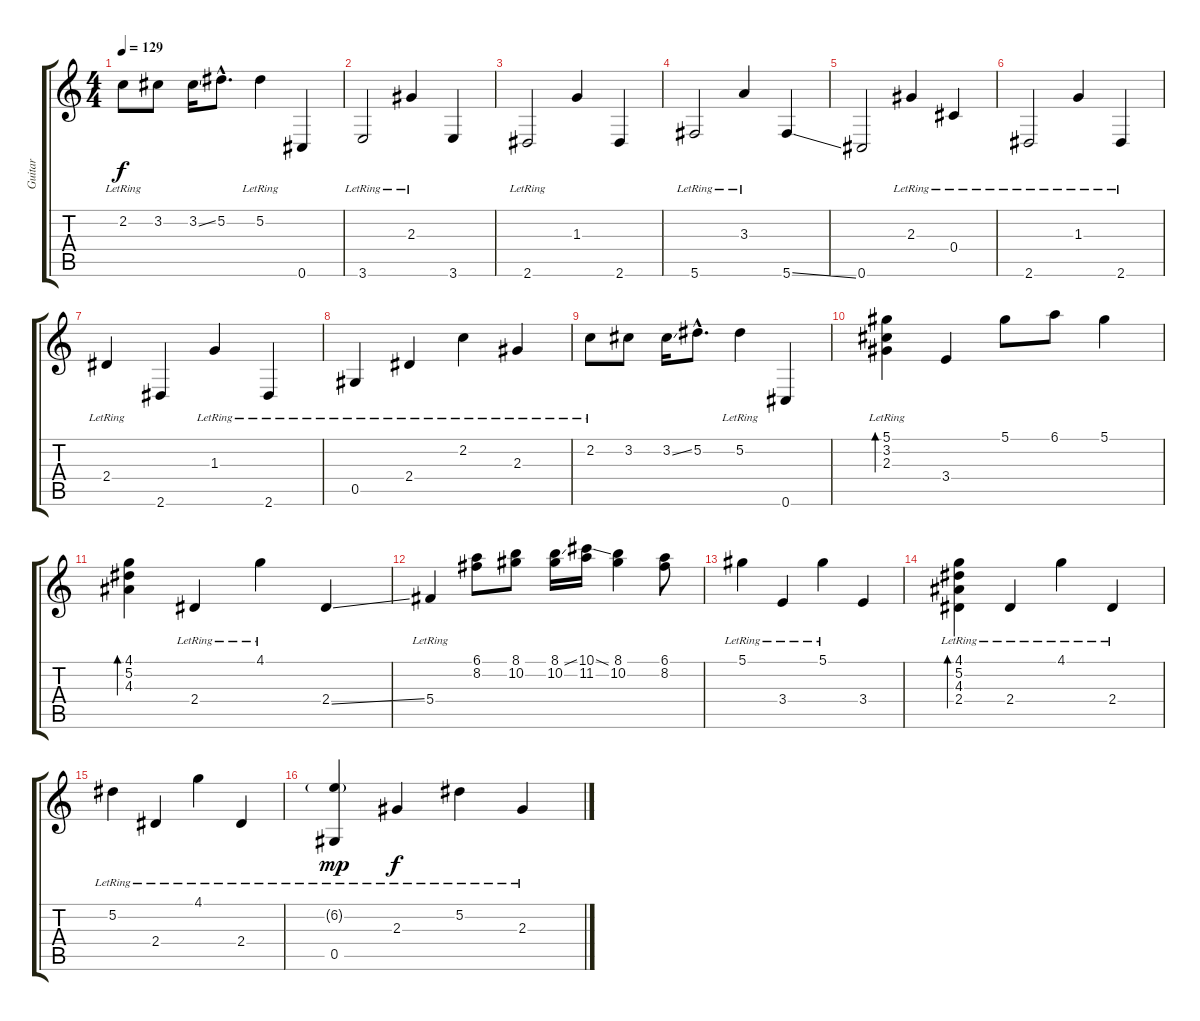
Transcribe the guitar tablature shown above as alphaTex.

\track ("Guitar" "Guitar") {instrument electricguitarclean}
\staff {score tabs}
\tuning (Eb4 Bb3 Gb3 Db3 Ab2 Db2) {hide}
\ts (4 4)
\tempo 129
\clef g2
\ks c
2.2{lr}.8{dy f} 3.2.8 3.2{ss}.16 5.2{hac}.8{d} 5.2{lr}.4 0.6.4 |
3.6{lr}.2 2.3{lr}.4 3.6.4 |
2.6{lr}.2 1.3.4 2.6.4 |
5.6{lr}.2 3.3{lr}.4 5.6{ss}.4 |
0.6.2 2.3{lr}.4 0.4{lr}.4 |
2.6{lr}.2 1.3{lr}.4 2.6{lr}.4 |
2.4{lr}.4 2.6.4 1.3{lr}.4 2.6{lr}.4 |
0.5{lr}.4 2.4{lr}.4 2.2{lr}.4 2.3{lr}.4 |
2.2{lr}.8 3.2.8 3.2{ss}.16 5.2{hac}.8{d} 5.2{lr}.4 0.6.4 |
(5.1{lr} 3.2{lr} 2.3{lr}).4{bd 120} 3.4.4 5.1.8 6.1.8 5.1.4 |
(4.1 5.2 4.3).4{bd 120} 2.4{lr}.4 4.1{lr}.4 2.4{ss}.4 |
5.4{lr}.4 (6.1 8.2).8 (8.1 10.2).8 (8.1{ss} 10.2).16 (10.1{ss} 11.2).16 (8.1 10.2).4 (6.1 8.2).8 |
5.1{lr}.4 3.4{lr}.4 5.1{lr}.4 3.4.4 |
(4.1{lr} 5.2{lr} 4.3{lr} 2.4{lr}).4{bd 120} 2.4{lr}.4 4.1{lr}.4 2.4{lr}.4 |
5.2{lr}.4 2.4{lr}.4 4.1{lr}.4 2.4{lr}.4 |
(6.2{g lr} 0.5{lr}).4{dy mp} 2.3{lr}.4{dy f} 5.2{lr}.4 2.3{lr}.4
